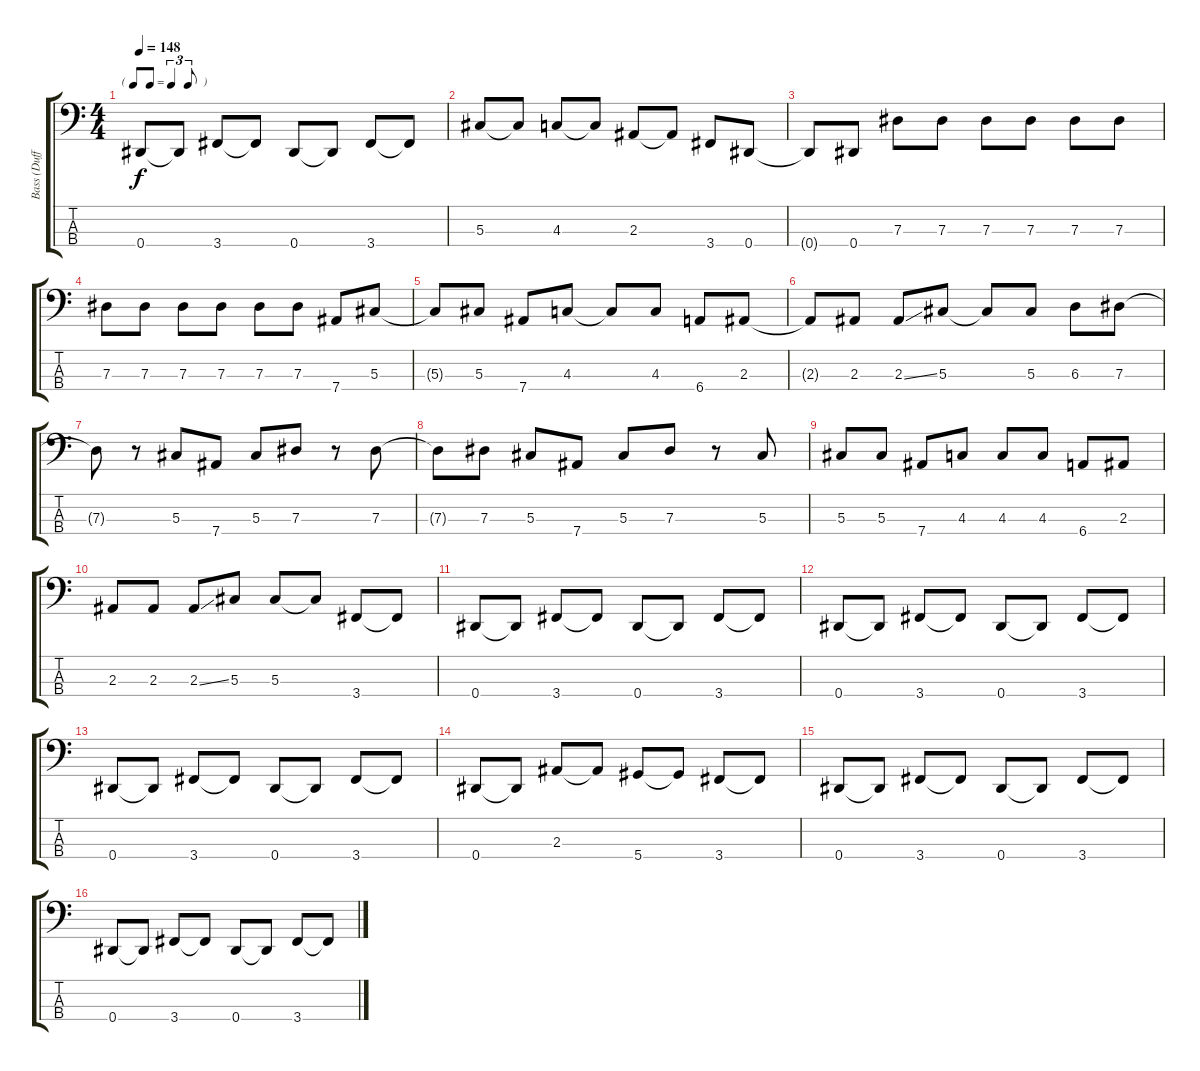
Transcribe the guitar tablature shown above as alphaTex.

\track ("Bass (Duff)" "Bass (Duff") {instrument electricbasspick}
\staff {score tabs}
\tuning (Gb2 Db2 Ab1 Eb1) {hide}
\ts (4 4)
\tf triplet8th
\tempo 148
\clef f4
\ks c
0.4.8{dy f} 0.4{t}.8 3.4.8 3.4{t}.8 0.4.8 0.4{t}.8 3.4.8 3.4{t}.8 |
5.3.8 5.3{t}.8 4.3.8 4.3{t}.8 2.3.8 2.3{t}.8 3.4.8 0.4.8 |
0.4{t}.8 0.4.8 7.3.8 7.3.8 7.3.8 7.3.8 7.3.8 7.3.8 |
7.3.8 7.3.8 7.3.8 7.3.8 7.3.8 7.3.8 7.4.8 5.3.8 |
5.3{t}.8 5.3.8 7.4.8 4.3.8 4.3{t}.8 4.3.8 6.4.8 2.3.8 |
2.3{t}.8 2.3.8 2.3{ss}.8 5.3.8 5.3{t}.8 5.3.8 6.3.8 7.3.8 |
7.3{t}.8 r.8 5.3.8 7.4.8 5.3.8 7.3.8 r.8 7.3.8 |
7.3{t}.8 7.3.8 5.3.8 7.4.8 5.3.8 7.3.8 r.8 5.3.8 |
5.3.8 5.3.8 7.4.8 4.3.8 4.3.8 4.3.8 6.4.8 2.3.8 |
2.3.8 2.3.8 2.3{ss}.8 5.3.8 5.3.8 5.3{t}.8 3.4.8 3.4{t}.8 |
0.4.8 0.4{t}.8 3.4.8 3.4{t}.8 0.4.8 0.4{t}.8 3.4.8 3.4{t}.8 |
0.4.8 0.4{t}.8 3.4.8 3.4{t}.8 0.4.8 0.4{t}.8 3.4.8 3.4{t}.8 |
0.4.8 0.4{t}.8 3.4.8 3.4{t}.8 0.4.8 0.4{t}.8 3.4.8 3.4{t}.8 |
0.4.8 0.4{t}.8 2.3.8 2.3{t}.8 5.4.8 5.4{t}.8 3.4.8 3.4{t}.8 |
0.4.8 0.4{t}.8 3.4.8 3.4{t}.8 0.4.8 0.4{t}.8 3.4.8 3.4{t}.8 |
0.4.8 0.4{t}.8 3.4.8 3.4{t}.8 0.4.8 0.4{t}.8 3.4.8 3.4{t}.8
